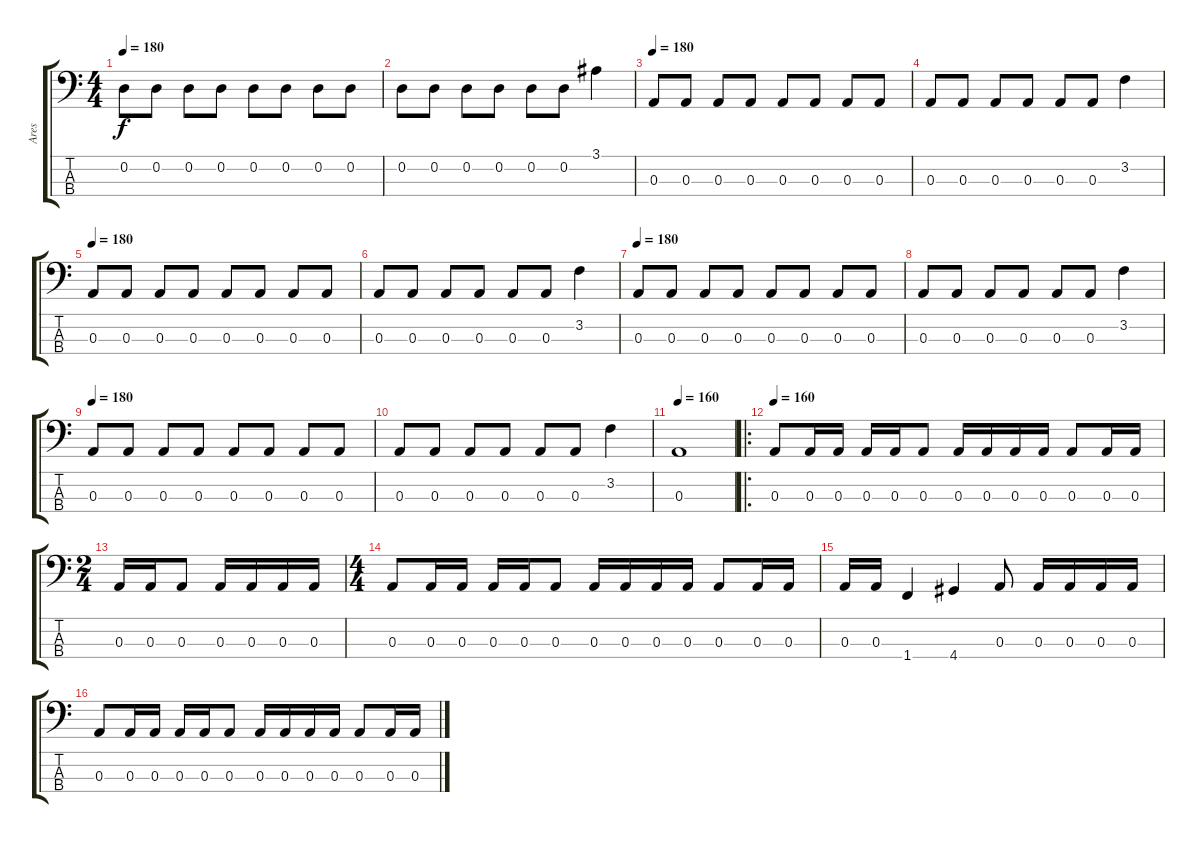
\track ("Ares" "Ares") {instrument electricbassfinger}
\staff {score tabs}
\tuning (G2 D2 A1 E1) {hide}
\ts (4 4)
\tempo 180
\clef f4
\ks c
0.2.8{dy f} 0.2.8 0.2.8 0.2.8 0.2.8 0.2.8 0.2.8 0.2.8 |
0.2.8 0.2.8 0.2.8 0.2.8 0.2.8 0.2.8 3.1.4 |
\tempo 180
0.3.8 0.3.8 0.3.8 0.3.8 0.3.8 0.3.8 0.3.8 0.3.8 |
0.3.8 0.3.8 0.3.8 0.3.8 0.3.8 0.3.8 3.2.4 |
\tempo 180
0.3.8 0.3.8 0.3.8 0.3.8 0.3.8 0.3.8 0.3.8 0.3.8 |
0.3.8 0.3.8 0.3.8 0.3.8 0.3.8 0.3.8 3.2.4 |
\tempo 180
0.3.8 0.3.8 0.3.8 0.3.8 0.3.8 0.3.8 0.3.8 0.3.8 |
0.3.8 0.3.8 0.3.8 0.3.8 0.3.8 0.3.8 3.2.4 |
\tempo 180
0.3.8 0.3.8 0.3.8 0.3.8 0.3.8 0.3.8 0.3.8 0.3.8 |
0.3.8 0.3.8 0.3.8 0.3.8 0.3.8 0.3.8 3.2.4 |
\tempo 160
0.3.1 |
\ro
\tempo 160
0.3.8 0.3.16 0.3.16 0.3.16 0.3.16 0.3.8 0.3.16 0.3.16 0.3.16 0.3.16 0.3.8 0.3.16 0.3.16 |
\ts (2 4)
0.3.16 0.3.16 0.3.8 0.3.16 0.3.16 0.3.16 0.3.16 |
\ts (4 4)
0.3.8 0.3.16 0.3.16 0.3.16 0.3.16 0.3.8 0.3.16 0.3.16 0.3.16 0.3.16 0.3.8 0.3.16 0.3.16 |
0.3.16 0.3.16 1.4.4 4.4.4 0.3.8 0.3.16 0.3.16 0.3.16 0.3.16 |
0.3.8 0.3.16 0.3.16 0.3.16 0.3.16 0.3.8 0.3.16 0.3.16 0.3.16 0.3.16 0.3.8 0.3.16 0.3.16
